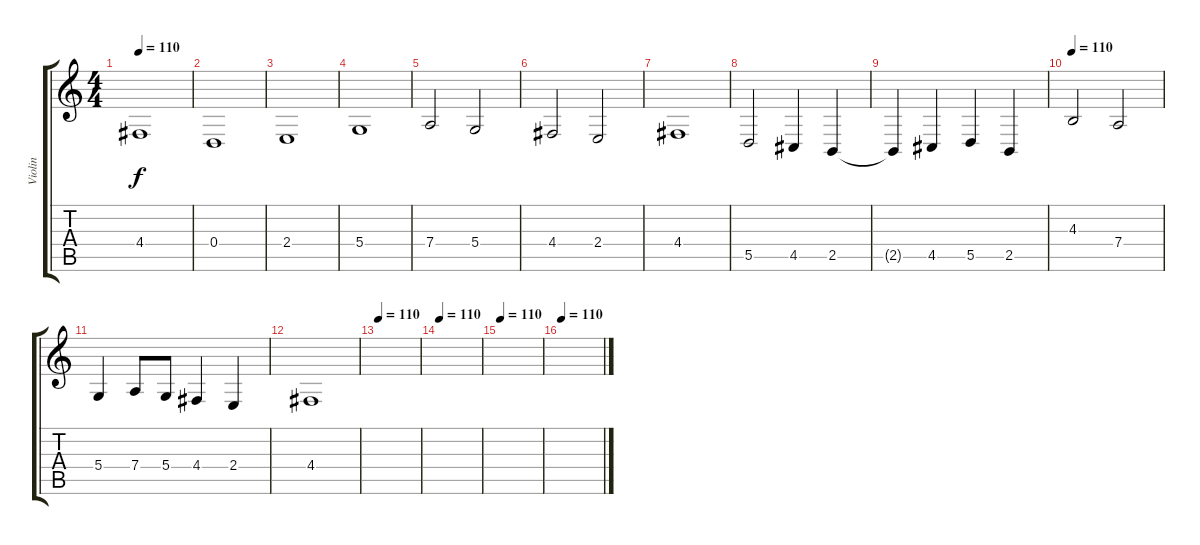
\track ("Violin" "Violin") {instrument stringensemble1}
\staff {score tabs}
\tuning (E4 B3 G3 D3 A2 E2) {hide}
\ts (4 4)
\tempo 110
\clef g2
\ks c
4.4.1{dy f} |
0.4.1 |
2.4.1 |
5.4.1 |
7.4.2 5.4.2 |
4.4.2 2.4.2 |
4.4.1 |
5.5.2 4.5.4 2.5.4 |
2.5{t}.4 4.5.4 5.5.4 2.5.4 |
\tempo 110
4.3.2 7.4.2 |
5.4.4 7.4.8 5.4.8 4.4.4 2.4.4 |
4.4.1 |
\tempo 110
|
\tempo 110
|
\tempo 110
|
\tempo 110
